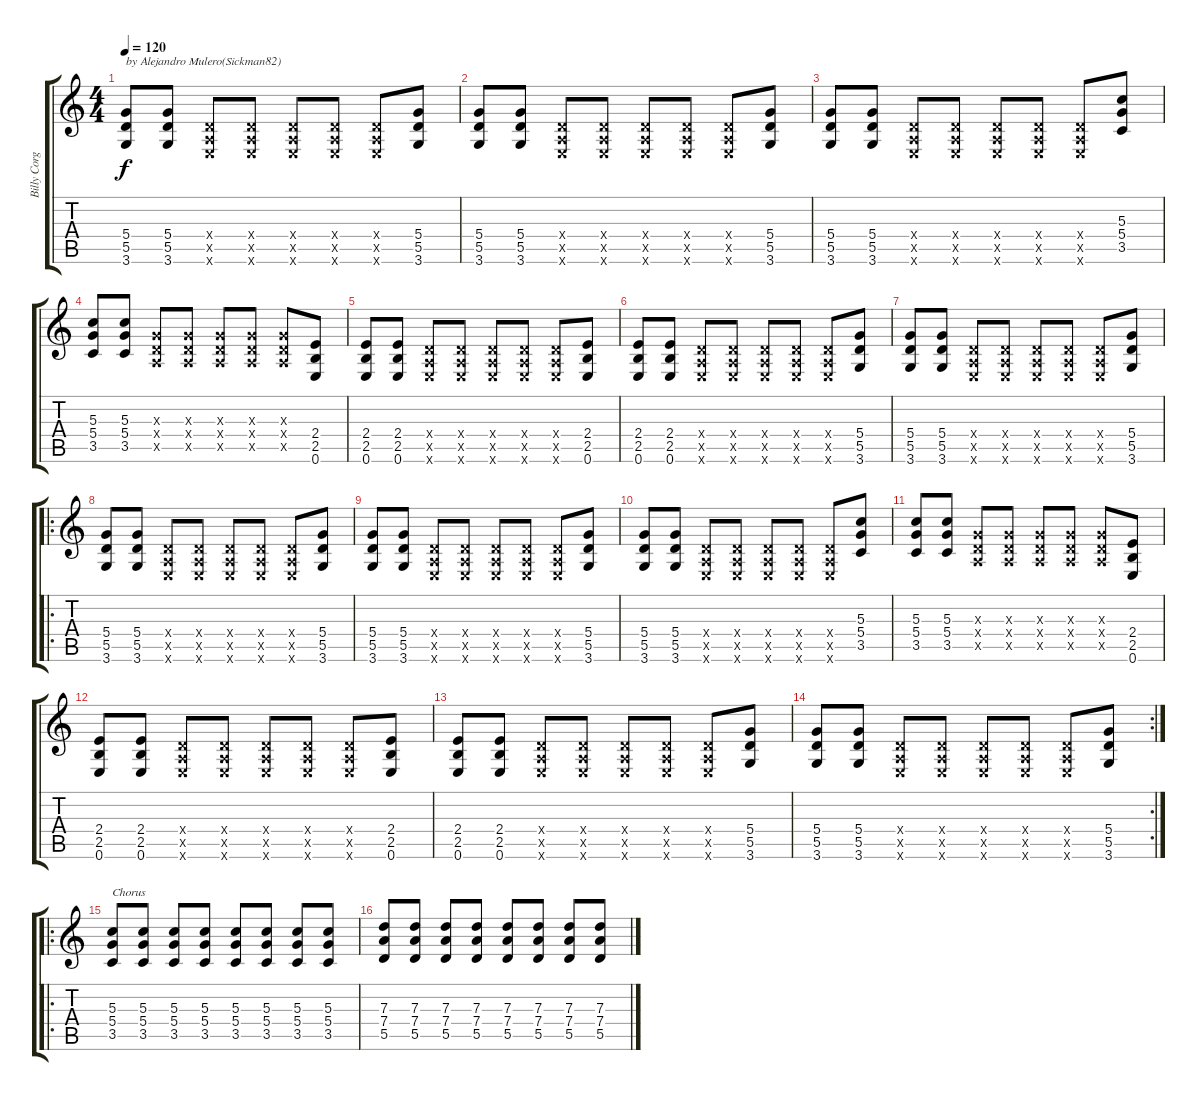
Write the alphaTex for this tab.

\track ("Billy Corgan" "Billy Corg") {instrument overdrivenguitar}
\staff {score tabs}
\tuning (E4 B3 G3 D3 A2 E2) {hide}
\ts (4 4)
\tempo 120
\clef g2
\ks c
(5.4 5.5 3.6).8{txt "by Alejandro Mulero(Sickman82)" dy f instrument overdrivenguitar} (5.4 5.5 3.6).8 (0.4{x} 0.5{x} 0.6{x}).8 (0.4{x} 0.5{x} 0.6{x}).8 (0.4{x} 0.5{x} 0.6{x}).8 (0.4{x} 0.5{x} 0.6{x}).8 (0.4{x} 0.5{x} 0.6{x}).8 (5.4 5.5 3.6).8 |
(5.4 5.5 3.6).8 (5.4 5.5 3.6).8 (0.4{x} 0.5{x} 0.6{x}).8 (0.4{x} 0.5{x} 0.6{x}).8 (0.4{x} 0.5{x} 0.6{x}).8 (0.4{x} 0.5{x} 0.6{x}).8 (0.4{x} 0.5{x} 0.6{x}).8 (5.4 5.5 3.6).8 |
(5.4 5.5 3.6).8 (5.4 5.5 3.6).8 (0.4{x} 0.5{x} 0.6{x}).8 (0.4{x} 0.5{x} 0.6{x}).8 (0.4{x} 0.5{x} 0.6{x}).8 (0.4{x} 0.5{x} 0.6{x}).8 (0.4{x} 0.5{x} 0.6{x}).8 (5.3 5.4 3.5).8 |
(5.3 5.4 3.5).8 (5.3 5.4 3.5).8 (0.3{x} 0.4{x} 0.5{x}).8 (0.3{x} 0.4{x} 0.5{x}).8 (0.3{x} 0.4{x} 0.5{x}).8 (0.3{x} 0.4{x} 0.5{x}).8 (0.3{x} 0.4{x} 0.5{x}).8 (2.4 2.5 0.6).8 |
(2.4 2.5 0.6).8 (2.4 2.5 0.6).8 (0.4{x} 0.5{x} 0.6{x}).8 (0.4{x} 0.5{x} 0.6{x}).8 (0.4{x} 0.5{x} 0.6{x}).8 (0.4{x} 0.5{x} 0.6{x}).8 (0.4{x} 0.5{x} 0.6{x}).8 (2.4 2.5 0.6).8 |
(2.4 2.5 0.6).8 (2.4 2.5 0.6).8 (0.4{x} 0.5{x} 0.6{x}).8 (0.4{x} 0.5{x} 0.6{x}).8 (0.4{x} 0.5{x} 0.6{x}).8 (0.4{x} 0.5{x} 0.6{x}).8 (0.4{x} 0.5{x} 0.6{x}).8 (5.4 5.5 3.6).8 |
(5.4 5.5 3.6).8 (5.4 5.5 3.6).8 (0.4{x} 0.5{x} 0.6{x}).8 (0.4{x} 0.5{x} 0.6{x}).8 (0.4{x} 0.5{x} 0.6{x}).8 (0.4{x} 0.5{x} 0.6{x}).8 (0.4{x} 0.5{x} 0.6{x}).8 (5.4 5.5 3.6).8 |
\ro
(5.4 5.5 3.6).8 (5.4 5.5 3.6).8 (0.4{x} 0.5{x} 0.6{x}).8 (0.4{x} 0.5{x} 0.6{x}).8 (0.4{x} 0.5{x} 0.6{x}).8 (0.4{x} 0.5{x} 0.6{x}).8 (0.4{x} 0.5{x} 0.6{x}).8 (5.4 5.5 3.6).8 |
(5.4 5.5 3.6).8 (5.4 5.5 3.6).8 (0.4{x} 0.5{x} 0.6{x}).8 (0.4{x} 0.5{x} 0.6{x}).8 (0.4{x} 0.5{x} 0.6{x}).8 (0.4{x} 0.5{x} 0.6{x}).8 (0.4{x} 0.5{x} 0.6{x}).8 (5.4 5.5 3.6).8 |
(5.4 5.5 3.6).8 (5.4 5.5 3.6).8 (0.4{x} 0.5{x} 0.6{x}).8 (0.4{x} 0.5{x} 0.6{x}).8 (0.4{x} 0.5{x} 0.6{x}).8 (0.4{x} 0.5{x} 0.6{x}).8 (0.4{x} 0.5{x} 0.6{x}).8 (5.3 5.4 3.5).8 |
(5.3 5.4 3.5).8 (5.3 5.4 3.5).8 (0.3{x} 0.4{x} 0.5{x}).8 (0.3{x} 0.4{x} 0.5{x}).8 (0.3{x} 0.4{x} 0.5{x}).8 (0.3{x} 0.4{x} 0.5{x}).8 (0.3{x} 0.4{x} 0.5{x}).8 (2.4 2.5 0.6).8 |
(2.4 2.5 0.6).8 (2.4 2.5 0.6).8 (0.4{x} 0.5{x} 0.6{x}).8 (0.4{x} 0.5{x} 0.6{x}).8 (0.4{x} 0.5{x} 0.6{x}).8 (0.4{x} 0.5{x} 0.6{x}).8 (0.4{x} 0.5{x} 0.6{x}).8 (2.4 2.5 0.6).8 |
(2.4 2.5 0.6).8 (2.4 2.5 0.6).8 (0.4{x} 0.5{x} 0.6{x}).8 (0.4{x} 0.5{x} 0.6{x}).8 (0.4{x} 0.5{x} 0.6{x}).8 (0.4{x} 0.5{x} 0.6{x}).8 (0.4{x} 0.5{x} 0.6{x}).8 (5.4 5.5 3.6).8 |
\rc 2
(5.4 5.5 3.6).8 (5.4 5.5 3.6).8 (0.4{x} 0.5{x} 0.6{x}).8 (0.4{x} 0.5{x} 0.6{x}).8 (0.4{x} 0.5{x} 0.6{x}).8 (0.4{x} 0.5{x} 0.6{x}).8 (0.4{x} 0.5{x} 0.6{x}).8 (5.4 5.5 3.6).8 |
\ro
(5.3 5.4 3.5).8{txt "Chorus"} (5.3 5.4 3.5).8 (5.3 5.4 3.5).8 (5.3 5.4 3.5).8 (5.3 5.4 3.5).8 (5.3 5.4 3.5).8 (5.3 5.4 3.5).8 (5.3 5.4 3.5).8 |
(7.3 7.4 5.5).8 (7.3 7.4 5.5).8 (7.3 7.4 5.5).8 (7.3 7.4 5.5).8 (7.3 7.4 5.5).8 (7.3 7.4 5.5).8 (7.3 7.4 5.5).8 (7.3 7.4 5.5).8
